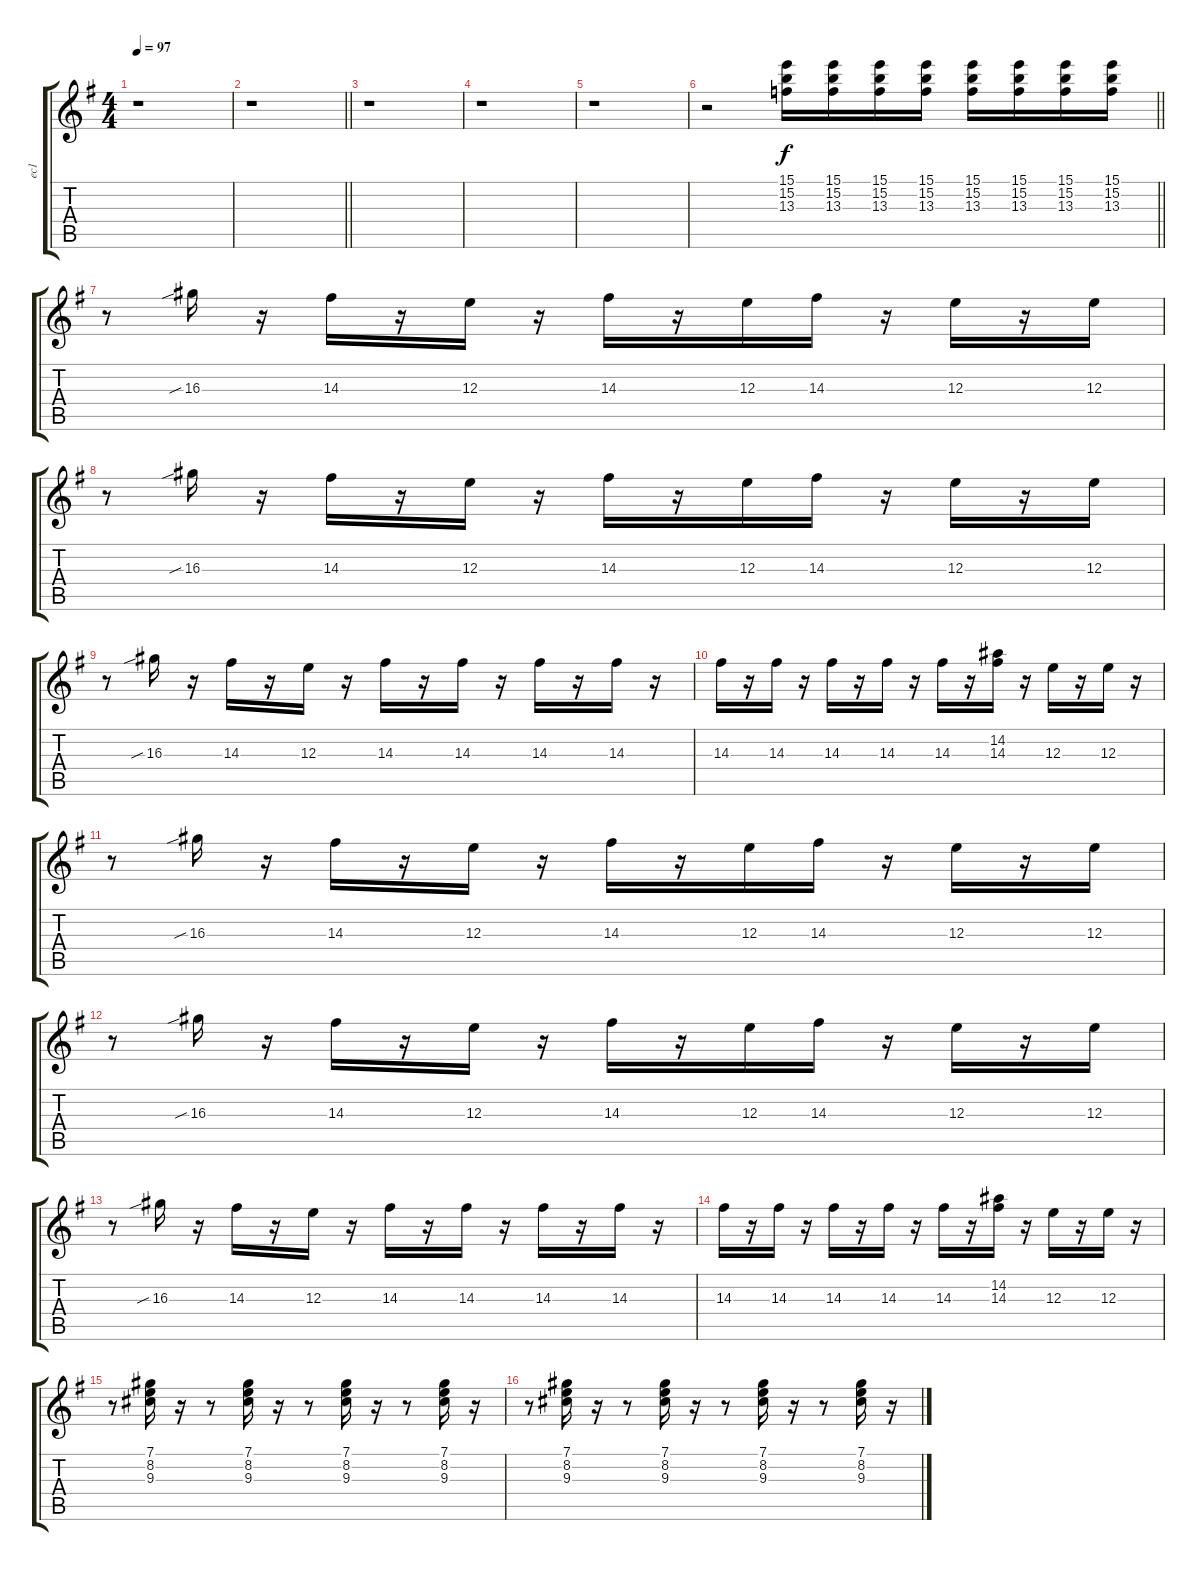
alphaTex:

\track ("ec1" "ec1") {instrument electricguitarclean}
\staff {score tabs}
\tuning (Db4 Ab3 E3 B2 Gb2 Db2) {hide}
\ts (4 4)
\tempo 97
\clef g2
\ks g
r.1{dy f instrument electricguitarclean} |
\barLineRight lightlight
r.1 |
\section ("" " ")
r.1 |
r.1 |
r.1 |
\barLineRight lightlight
r.2 (15.1 15.2 13.3).16 (15.1 15.2 13.3).16 (15.1 15.2 13.3).16 (15.1 15.2 13.3).16 (15.1 15.2 13.3).16 (15.1 15.2 13.3).16 (15.1 15.2 13.3).16 (15.1 15.2 13.3).16 |
\section ("" " ")
r.8 16.3{sib}.16 r.16 14.3.16 r.16 12.3.16 r.16 14.3.16 r.16 12.3.16 14.3.16 r.16 12.3.16 r.16 12.3.16 |
r.8 16.3{sib}.16 r.16 14.3.16 r.16 12.3.16 r.16 14.3.16 r.16 12.3.16 14.3.16 r.16 12.3.16 r.16 12.3.16 |
r.8 16.3{sib}.16 r.16 14.3.16 r.16 12.3.16 r.16 14.3.16 r.16 14.3.16 r.16 14.3.16 r.16 14.3.16 r.16 |
14.3.16 r.16 14.3.16 r.16 14.3.16 r.16 14.3.16 r.16 14.3.16 r.16 (14.2 14.3).16 r.16 12.3.16 r.16 12.3.16 r.16 |
r.8 16.3{sib}.16 r.16 14.3.16 r.16 12.3.16 r.16 14.3.16 r.16 12.3.16 14.3.16 r.16 12.3.16 r.16 12.3.16 |
r.8 16.3{sib}.16 r.16 14.3.16 r.16 12.3.16 r.16 14.3.16 r.16 12.3.16 14.3.16 r.16 12.3.16 r.16 12.3.16 |
r.8 16.3{sib}.16 r.16 14.3.16 r.16 12.3.16 r.16 14.3.16 r.16 14.3.16 r.16 14.3.16 r.16 14.3.16 r.16 |
14.3.16 r.16 14.3.16 r.16 14.3.16 r.16 14.3.16 r.16 14.3.16 r.16 (14.2 14.3).16 r.16 12.3.16 r.16 12.3.16 r.16 |
r.8 (7.1 8.2 9.3).16 r.16 r.8 (7.1 8.2 9.3).16 r.16 r.8 (7.1 8.2 9.3).16 r.16 r.8 (7.1 8.2 9.3).16 r.16 |
r.8 (7.1 8.2 9.3).16 r.16 r.8 (7.1 8.2 9.3).16 r.16 r.8 (7.1 8.2 9.3).16 r.16 r.8 (7.1 8.2 9.3).16 r.16
